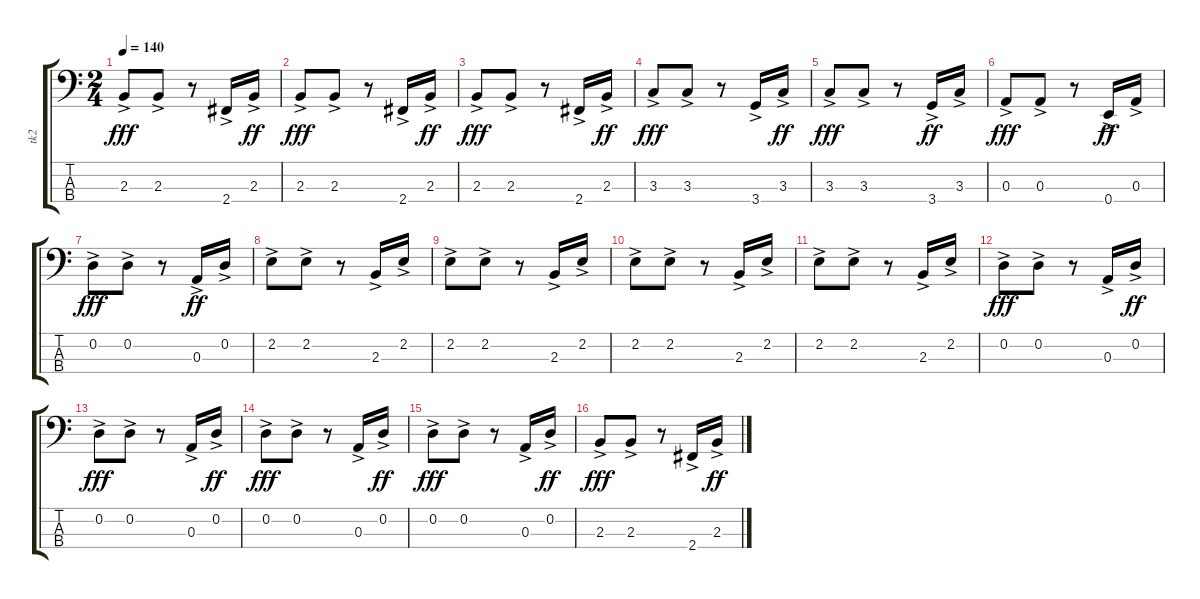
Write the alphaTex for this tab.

\track ("tk2" "tk2") {instrument electricbassfinger}
\staff {score tabs}
\tuning (G2 D2 A1 E1) {hide}
\ts (2 4)
\tempo 140
\clef f4
\ks c
2.3{ac}.8{dy fff} 2.3{ac}.8 r.8 2.4{ac}.16 2.3{ac}.16{dy ff} |
2.3{ac}.8{dy fff} 2.3{ac}.8 r.8 2.4{ac}.16 2.3{ac}.16{dy ff} |
2.3{ac}.8{dy fff} 2.3{ac}.8 r.8 2.4{ac}.16 2.3{ac}.16{dy ff} |
3.3{ac}.8{dy fff} 3.3{ac}.8 r.8 3.4{ac}.16 3.3{ac}.16{dy ff} |
3.3{ac}.8{dy fff} 3.3{ac}.8 r.8 3.4{ac}.16{dy ff} 3.3{ac}.16 |
0.3{ac}.8{dy fff} 0.3{ac}.8 r.8 0.4{ac}.16{dy ff} 0.3{ac}.16 |
0.2{ac}.8{dy fff} 0.2{ac}.8 r.8 0.3{ac}.16{dy ff} 0.2{ac}.16 |
2.2{ac}.8{balance 8} 2.2{ac}.8 r.8 2.3{ac}.16 2.2{ac}.16 |
2.2{ac}.8{balance 8} 2.2{ac}.8 r.8 2.3{ac}.16 2.2{ac}.16 |
2.2{ac}.8{balance 8} 2.2{ac}.8 r.8 2.3{ac}.16 2.2{ac}.16 |
2.2{ac}.8{balance 8} 2.2{ac}.8 r.8 2.3{ac}.16 2.2{ac}.16 |
0.2{ac}.8{dy fff} 0.2{ac}.8 r.8 0.3{ac}.16 0.2{ac}.16{dy ff} |
0.2{ac}.8{dy fff} 0.2{ac}.8 r.8 0.3{ac}.16 0.2{ac}.16{dy ff} |
0.2{ac}.8{dy fff} 0.2{ac}.8 r.8 0.3{ac}.16 0.2{ac}.16{dy ff} |
0.2{ac}.8{dy fff} 0.2{ac}.8 r.8 0.3{ac}.16 0.2{ac}.16{dy ff} |
2.3{ac}.8{dy fff} 2.3{ac}.8 r.8 2.4{ac}.16 2.3{ac}.16{dy ff}
